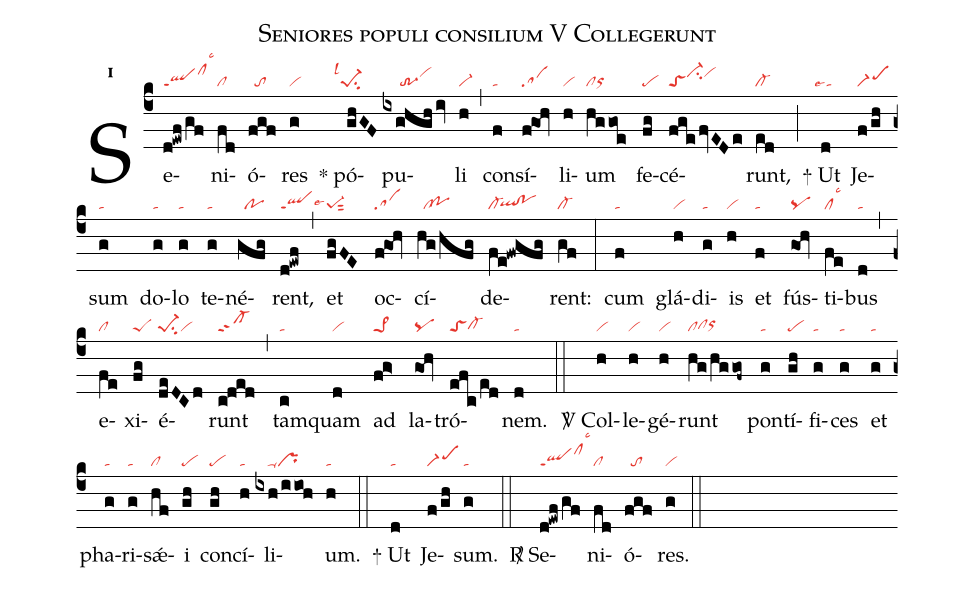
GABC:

name:Seniores populi consilium V Collegerunt;
office-part:re;
mode:1;
nabc-lines:1;
%%
initial-style: 1;
name: Seniores populi consilium;
mode: 1;
office-part: Responsorium;
annotation: Resp.;
annotation: i;
nabc-lines: 1;
%%
initial-style: 1;
name: Seniores populi consilium;
mode: 1;
office-part: Responsorium;
annotation: Resp.;
annotation: i;
nabc-lines: 1;
%%
(c4) Se(d!ewf/gf|qlppt1clhklsc3)ni(fd|cl)ó(fgf|//to)res(g|vi) <sp>*</sp> pó(ghGF|````pe-1su2lsl1)pu(ixghgh/iv|/////tr-3vihj)li(h|vi-) (,) con(f|ta)sí(f!goh|sa)li(h|vi)um(hggoe|clorhg) fe(fg|pe)cé(fge/fvEDe|toSci-hjvihj)runt,(ed|cl-) (;)
<sp>+</sp> Ut(d|``talse1) Je(f/gh|scM1)sum(g|ta) do(g|ta)lo(g|ta) te(g|ta)né(gfg|//po)rent,(d!ewf|qlppt1) (,) et(fgFE|````pe-1sut2lse4) oc(f!goh|sa)cí(hg/hfg|//cl`pohg)de(fe!fwgfg|cl-`qlhg!pohg)rent:(gf|cl-) (:) cum(f|ta) glá(h|vi)di(g|ta)is(h|vi) et(f|ta) fús(goh|pq)ti(fe|cllsc3)bus(d|ta) (,) e(fe|cl)xi(fg|peS)é(deDCd|pe-1su2vi)runt(c!ded|cl-ppt2) (,) tam(c|ta)quam(d|vi) ad(fg>|pe>1) la(goh|pq)tró(efc/ed|toScl-hg)nem.(d|ta) (::)

<sp>V/</sp> Col(h|vi)le(h|vi)gé(h|vi)runt(hg/hggof~|clclhgorhh) pon(g|ta)tí(gh|pe)fi(g|ta)ces(g|ta) et(g|ta) pha(g|ta)ri(g|ta)sǽ(hf|cl)i(gh|pe) con(gh|pe)cí(h|ta)li(ixh/iioh|////ta-pr)um.(h|ta) (::)
<sp>+</sp> Ut(d|ta) Je(f/gh|scM1)sum.(g|ta) (::)

<sp>R/</sp> Se(d!ewf/gf|qlppt1clhklsc3)ni(fd|cl)ó(fgf|//to)res.(g|vi) (::)
